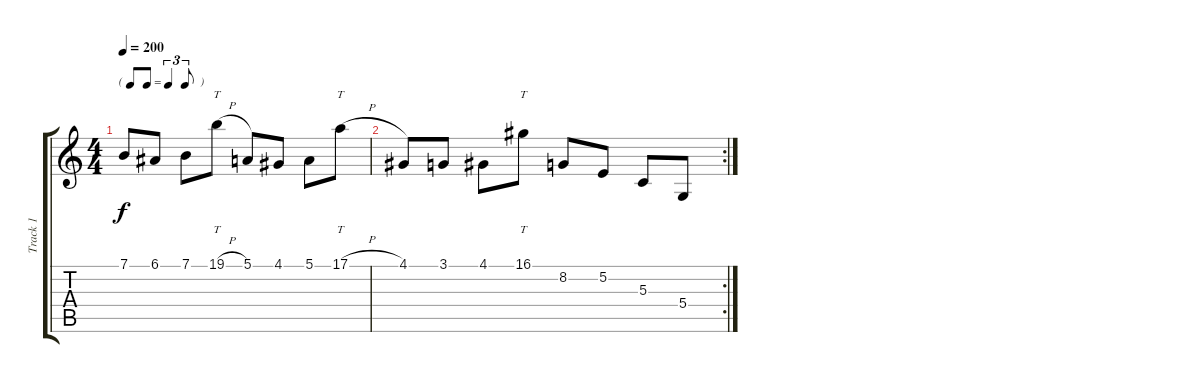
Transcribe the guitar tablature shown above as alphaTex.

\track ("Track 1" "Track 1") {instrument honkytonkpiano}
\staff {score tabs}
\tuning (E4 B3 G3 D3 A2 E2) {hide}
\ts (4 4)
\tf triplet8th
\tempo 200
\clef g2
\ks c
7.1.8{dy f} 6.1.8 7.1.8 19.1{h}.8{tt} 5.1.8 4.1.8 5.1.8 17.1{h}.8{tt} |
\rc 2
4.1.8 3.1.8 4.1.8 16.1.8{tt} 8.2.8 5.2.8 5.3.8 5.4.8
